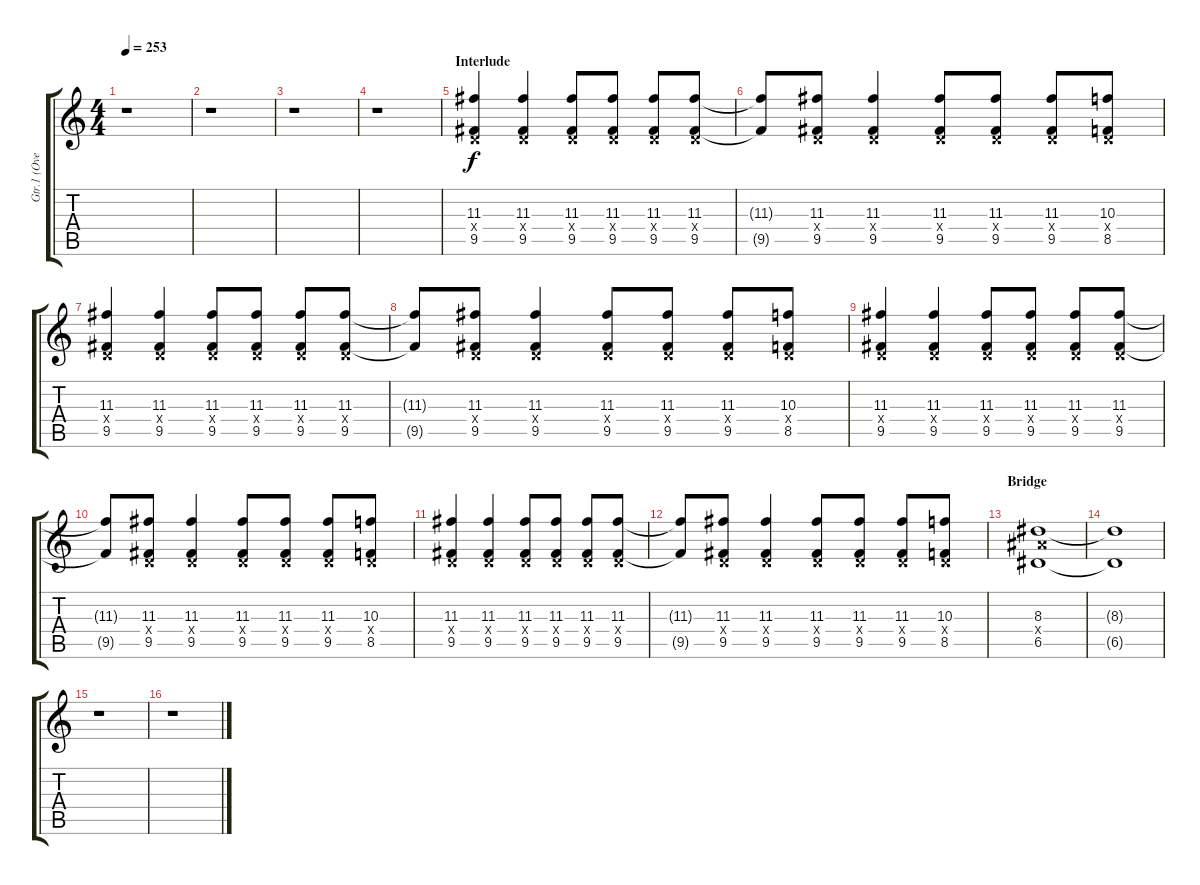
\track ("Gtr.1 (Overdriven)" "Gtr.1 (Ove") {instrument overdrivenguitar}
\staff {score tabs}
\tuning (E4 B3 G3 D3 A2 E2) {hide}
\ts (4 4)
\tempo 253
\clef g2
\ks c
r.1{dy f} |
r.1 |
r.1 |
r.1 |
\section ("" "Interlude")
(11.3 0.4{x} 9.5).4 (11.3 0.4{x} 9.5).4 (11.3 0.4{x} 9.5).8 (11.3 0.4{x} 9.5).8 (11.3 0.4{x} 9.5).8 (11.3 0.4{x} 9.5).8 |
(11.3{t} 9.5{t}).8 (11.3 0.4{x} 9.5).8 (11.3 0.4{x} 9.5).4 (11.3 0.4{x} 9.5).8 (11.3 0.4{x} 9.5).8 (11.3 0.4{x} 9.5).8 (10.3 0.4{x} 8.5).8 |
(11.3 0.4{x} 9.5).4 (11.3 0.4{x} 9.5).4 (11.3 0.4{x} 9.5).8 (11.3 0.4{x} 9.5).8 (11.3 0.4{x} 9.5).8 (11.3 0.4{x} 9.5).8 |
(11.3{t} 9.5{t}).8 (11.3 0.4{x} 9.5).8 (11.3 0.4{x} 9.5).4 (11.3 0.4{x} 9.5).8 (11.3 0.4{x} 9.5).8 (11.3 0.4{x} 9.5).8 (10.3 0.4{x} 8.5).8 |
(11.3 0.4{x} 9.5).4 (11.3 0.4{x} 9.5).4 (11.3 0.4{x} 9.5).8 (11.3 0.4{x} 9.5).8 (11.3 0.4{x} 9.5).8 (11.3 0.4{x} 9.5).8 |
(11.3{t} 9.5{t}).8 (11.3 0.4{x} 9.5).8 (11.3 0.4{x} 9.5).4 (11.3 0.4{x} 9.5).8 (11.3 0.4{x} 9.5).8 (11.3 0.4{x} 9.5).8 (10.3 0.4{x} 8.5).8 |
(11.3 0.4{x} 9.5).4 (11.3 0.4{x} 9.5).4 (11.3 0.4{x} 9.5).8 (11.3 0.4{x} 9.5).8 (11.3 0.4{x} 9.5).8 (11.3 0.4{x} 9.5).8 |
(11.3{t} 9.5{t}).8 (11.3 0.4{x} 9.5).8 (11.3 0.4{x} 9.5).4 (11.3 0.4{x} 9.5).8 (11.3 0.4{x} 9.5).8 (11.3 0.4{x} 9.5).8 (10.3 0.4{x} 8.5).8 |
\section ("" "Bridge")
(8.3 8.4{x} 6.5).1{volume 0} |
(8.3{t} 6.5{t}).1 |
r.1{volume 16} |
r.1
